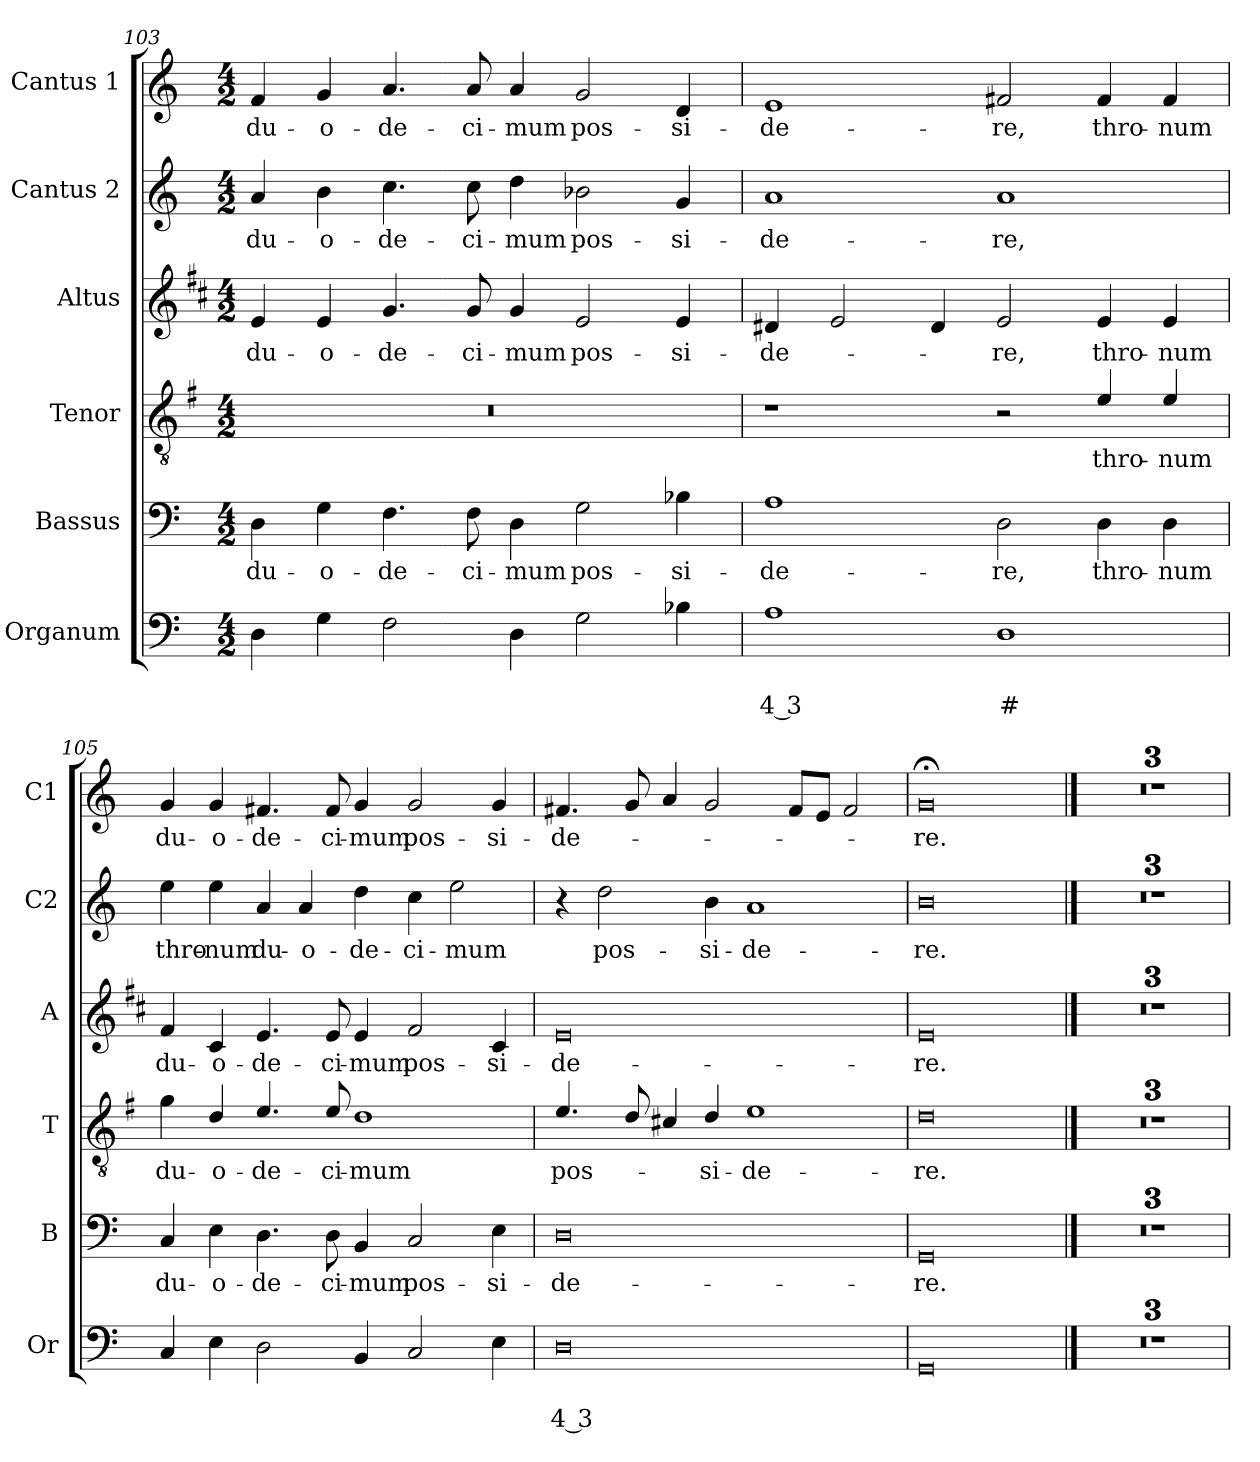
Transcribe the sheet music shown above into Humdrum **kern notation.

**kern	**text	**text	**kern	**text	**kern	**text	**kern	**text	**kern	**text	**kern	**text
*part6	*part6	*part6	*part5	*part5	*part4	*part4	*part3	*part3	*part2	*part2	*part1	*part1
*staff6	*staff6	*staff6	*staff5	*staff5	*staff4	*staff4	*staff3	*staff3	*staff2	*staff2	*staff1	*staff1
*I"Organum	*	*	*I"Bassus	*	*I"Tenor	*	*I"Altus	*	*I"Cantus 2	*	*I"Cantus 1	*
*I'Or	*	*	*I'B	*	*I'T	*	*I'A	*	*I'C2	*	*I'C1	*
*clefF4	*	*	*clefF4	*	*clefGv2	*	*clefG2	*	*clefG2	*	*clefG2	*
*	*	*	*	*	*ITrd4c7	*	*ITrd1c2	*	*	*	*	*
*k[]	*	*	*k[]	*	*k[]	*	*k[]	*	*k[]	*	*k[]	*
*C:	*	*	*C:	*	*C:	*	*C:	*	*C:	*	*C:	*
*M4/2	*	*	*M4/2	*	*M4/2	*	*M4/2	*	*M4/2	*	*M4/2	*
=103	=103	=103	=103	=103	=103	=103	=103	=103	=103	=103	=103	=103
!	!	!	!	!LO:LY:b	!	!	!	!LO:LY:b	!	!LO:LY:b	!	!LO:LY:b
4D\	.	.	4D\	du-	0r	.	4d/	du-	4a/	du-	4f/	du-
!	!	!	!	!LO:LY:b	!	!	!	!LO:LY:b	!	!LO:LY:b	!	!LO:LY:b
4G\	.	.	4G\	-o-	.	.	4d/	-o-	4b\	-o-	4g/	-o-
!	!	!	!	!LO:LY:b	!	!	!	!LO:LY:b	!	!LO:LY:b	!	!LO:LY:b
2F\	.	.	4.F\	-de-	.	.	4.f/	-de-	4.cc\	-de-	4.a/	-de-
!	!	!	!	!LO:LY:b	!	!	!	!LO:LY:b	!	!LO:LY:b	!	!LO:LY:b
.	.	.	8F\	-ci-	.	.	8f/	-ci-	8cc\	-ci-	8a/	-ci-
!	!	!	!	!LO:LY:b	!	!	!	!LO:LY:b	!	!LO:LY:b	!	!LO:LY:b
4D\	.	.	4D\	-mum	.	.	4f/	-mum	4dd\	-mum	4a/	-mum
!	!	!	!	!LO:LY:b	!	!	!	!LO:LY:b	!	!LO:LY:b	!	!LO:LY:b
2G\	.	.	2G\	pos-	.	.	2d/	pos-	2b-X\	pos-	2g/	pos-
!	!	!	!	!LO:LY:b	!	!	!	!LO:LY:b	!	!LO:LY:b	!	!LO:LY:b
4B-X\	.	.	4B-X\	-si-	.	.	4d/	-si-	4g/	-si-	4d/	-si-
=104	=104	=104	=104	=104	=104	=104	=104	=104	=104	=104	=104	=104
!	!	!LO:LY:b	!	!LO:LY:b	!	!	!	!LO:LY:b	!	!LO:LY:b	!	!LO:LY:b
1A	.	4 3	1A	-de-	1r	.	4c#X/	-de-	1a	-de-	1e	-de-
.	.	.	.	.	.	.	2d/	.	.	.	.	.
.	.	.	.	.	.	.	4c#/	.	.	.	.	.
!	!	!LO:LY:b	!	!LO:LY:b	!	!	!	!LO:LY:b	!	!LO:LY:b	!	!LO:LY:b
1D	.	#	2D\	-re,	2r	.	2d/	-re,	1a	-re,	2f#X/	-re,
!	!	!	!	!LO:LY:b	!	!LO:LY:b	!	!LO:LY:b	!	!	!	!LO:LY:b
.	.	.	4D\	thro-	4A/	thro-	4d/	thro-	.	.	4f#/	thro-
!	!	!	!	!LO:LY:b	!	!LO:LY:b	!	!LO:LY:b	!	!	!	!LO:LY:b
.	.	.	4D\	-num	4A/	-num	4d/	-num	.	.	4f#/	-num
!!LO:LB:g=z
=105	=105	=105	=105	=105	=105	=105	=105	=105	=105	=105	=105	=105
!	!	!	!	!LO:LY:b	!	!LO:LY:b	!	!LO:LY:b	!	!LO:LY:b	!	!LO:LY:b
4C/	.	.	4C/	du-	4c\	du-	4e/	du-	4ee\	thro-	4g/	du-
!	!	!	!	!LO:LY:b	!	!LO:LY:b	!	!LO:LY:b	!	!LO:LY:b	!	!LO:LY:b
4E\	.	.	4E\	-o-	4G/	-o-	4B/	-o-	4ee\	-num	4g/	-o-
!	!	!	!	!LO:LY:b	!	!LO:LY:b	!	!LO:LY:b	!	!LO:LY:b	!	!LO:LY:b
2D\	.	.	4.D\	-de-	4.A/	-de-	4.d/	-de-	4a/	du-	4.f#X/	-de-
!	!	!	!	!	!	!	!	!	!	!LO:LY:b	!	!
.	.	.	.	.	.	.	.	.	4a/	-o-	.	.
!	!	!	!	!LO:LY:b	!	!LO:LY:b	!	!LO:LY:b	!	!	!	!LO:LY:b
.	.	.	8D\	-ci-	8A/	-ci-	8d/	-ci-	.	.	8f#/	-ci-
!	!	!	!	!LO:LY:b	!	!LO:LY:b	!	!LO:LY:b	!	!LO:LY:b	!	!LO:LY:b
4BB/	.	.	4BB/	-mum	1G	-mum	4d/	-mum	4dd\	-de-	4g/	-mum
!	!	!	!	!LO:LY:b	!	!	!	!LO:LY:b	!	!LO:LY:b	!	!LO:LY:b
2C/	.	.	2C/	pos-	.	.	2e/	pos-	4cc\	-ci-	2g/	pos-
!	!	!	!	!	!	!	!	!	!	!LO:LY:b	!	!
.	.	.	.	.	.	.	.	.	2ee\	-mum	.	.
!	!	!	!	!LO:LY:b	!	!	!	!LO:LY:b	!	!	!	!LO:LY:b
4E\	.	.	4E\	-si-	.	.	4B/	-si-	.	.	4g/	-si-
=106	=106	=106	=106	=106	=106	=106	=106	=106	=106	=106	=106	=106
!	!	!LO:LY:b	!	!LO:LY:b	!	!LO:LY:b	!	!LO:LY:b	!	!	!	!LO:LY:b
0D	.	4 3	0D	-de-	4.A/	pos-	0d	-de-	4r	.	4.f#X/	-de-
!	!	!	!	!	!	!	!	!	!	!LO:LY:b	!	!
.	.	.	.	.	.	.	.	.	2dd\	pos-	.	.
.	.	.	.	.	8G/	.	.	.	.	.	8g/	.
.	.	.	.	.	4F#X/	.	.	.	.	.	4a/	.
!	!	!	!	!	!	!LO:LY:b	!	!	!	!LO:LY:b	!	!
.	.	.	.	.	4G/	-si-	.	.	4b\	-si-	2g/	.
!	!	!	!	!	!	!LO:LY:b	!	!	!	!LO:LY:b	!	!
.	.	.	.	.	1A	-de-	.	.	1a	-de-	.	.
.	.	.	.	.	.	.	.	.	.	.	8f#/L	.
.	.	.	.	.	.	.	.	.	.	.	8e/J	.
.	.	.	.	.	.	.	.	.	.	.	2f#/	.
=107	=107	=107	=107	=107	=107	=107	=107	=107	=107	=107	=107	=107
!	!	!	!	!LO:LY:b	!	!LO:LY:b	!	!LO:LY:b	!	!LO:LY:b	!	!LO:LY:b
0GG	.	.	0GG	-re.	0G	-re.	0d	-re.	0b	-re.	0g;<	-re.
==108	==108	==108	==108	==108	==108	==108	==108	==108	==108	==108	==108	==108
0r	.	.	0r	.	0r	.	0r	.	0r	.	0r	.
=109	=109	=109	=109	=109	=109	=109	=109	=109	=109	=109	=109	=109
0r	.	.	0r	.	0r	.	0r	.	0r	.	0r	.
=110	=110	=110	=110	=110	=110	=110	=110	=110	=110	=110	=110	=110
0r	.	.	0r	.	0r	.	0r	.	0r	.	0r	.
=	=	=	=	=	=	=	=	=	=	=	=	=
*-	*-	*-	*-	*-	*-	*-	*-	*-	*-	*-	*-	*-
